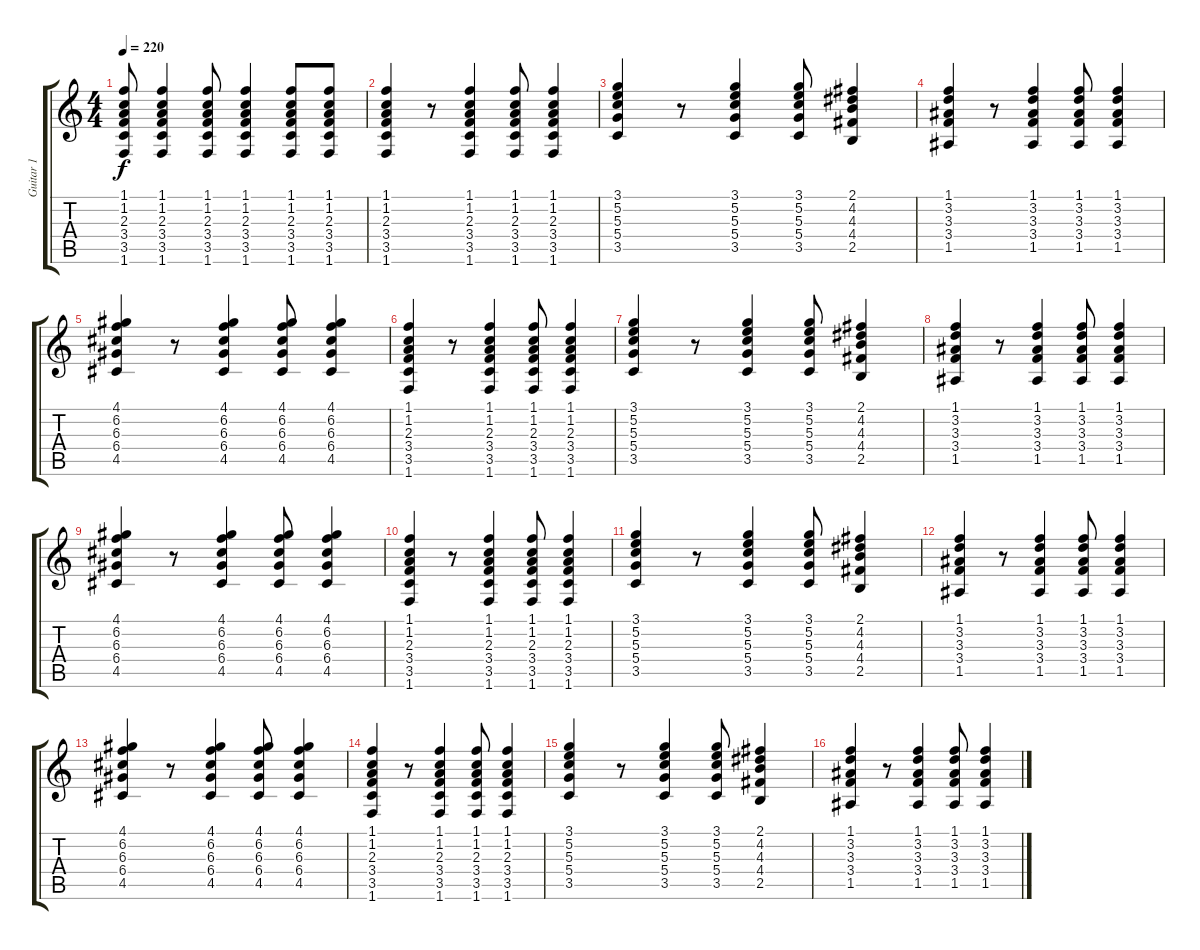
\track ("Guitar 1" "Guitar 1") {instrument overdrivenguitar}
\staff {score tabs}
\tuning (E4 B3 G3 D3 A2 E2) {hide}
\ts (4 4)
\tempo 220
\clef g2
\ks c
(1.1 1.2 2.3 3.4 3.5 1.6).8{dy f} (1.1 1.2 2.3 3.4 3.5 1.6).4 (1.1 1.2 2.3 3.4 3.5 1.6).8 (1.1 1.2 2.3 3.4 3.5 1.6).4 (1.1 1.2 2.3 3.4 3.5 1.6).8 (1.1 1.2 2.3 3.4 3.5 1.6).8 |
(1.1 1.2 2.3 3.4 3.5 1.6).4 r.8 (1.1 1.2 2.3 3.4 3.5 1.6).4 (1.1 1.2 2.3 3.4 3.5 1.6).8 (1.1 1.2 2.3 3.4 3.5 1.6).4 |
(3.1 5.2 5.3 5.4 3.5).4 r.8 (3.1 5.2 5.3 5.4 3.5).4 (3.1 5.2 5.3 5.4 3.5).8 (2.1 4.2 4.3 4.4 2.5).4 |
(1.1 3.2 3.3 3.4 1.5).4 r.8 (1.1 3.2 3.3 3.4 1.5).4 (1.1 3.2 3.3 3.4 1.5).8 (1.1 3.2 3.3 3.4 1.5).4 |
(4.1 6.2 6.3 6.4 4.5).4 r.8 (4.1 6.2 6.3 6.4 4.5).4 (4.1 6.2 6.3 6.4 4.5).8 (4.1 6.2 6.3 6.4 4.5).4 |
(1.1 1.2 2.3 3.4 3.5 1.6).4 r.8 (1.1 1.2 2.3 3.4 3.5 1.6).4 (1.1 1.2 2.3 3.4 3.5 1.6).8 (1.1 1.2 2.3 3.4 3.5 1.6).4 |
(3.1 5.2 5.3 5.4 3.5).4 r.8 (3.1 5.2 5.3 5.4 3.5).4 (3.1 5.2 5.3 5.4 3.5).8 (2.1 4.2 4.3 4.4 2.5).4 |
(1.1 3.2 3.3 3.4 1.5).4 r.8 (1.1 3.2 3.3 3.4 1.5).4 (1.1 3.2 3.3 3.4 1.5).8 (1.1 3.2 3.3 3.4 1.5).4 |
(4.1 6.2 6.3 6.4 4.5).4 r.8 (4.1 6.2 6.3 6.4 4.5).4 (4.1 6.2 6.3 6.4 4.5).8 (4.1 6.2 6.3 6.4 4.5).4 |
(1.1 1.2 2.3 3.4 3.5 1.6).4 r.8 (1.1 1.2 2.3 3.4 3.5 1.6).4 (1.1 1.2 2.3 3.4 3.5 1.6).8 (1.1 1.2 2.3 3.4 3.5 1.6).4 |
(3.1 5.2 5.3 5.4 3.5).4 r.8 (3.1 5.2 5.3 5.4 3.5).4 (3.1 5.2 5.3 5.4 3.5).8 (2.1 4.2 4.3 4.4 2.5).4 |
(1.1 3.2 3.3 3.4 1.5).4 r.8 (1.1 3.2 3.3 3.4 1.5).4 (1.1 3.2 3.3 3.4 1.5).8 (1.1 3.2 3.3 3.4 1.5).4 |
(4.1 6.2 6.3 6.4 4.5).4 r.8 (4.1 6.2 6.3 6.4 4.5).4 (4.1 6.2 6.3 6.4 4.5).8 (4.1 6.2 6.3 6.4 4.5).4 |
(1.1 1.2 2.3 3.4 3.5 1.6).4 r.8 (1.1 1.2 2.3 3.4 3.5 1.6).4 (1.1 1.2 2.3 3.4 3.5 1.6).8 (1.1 1.2 2.3 3.4 3.5 1.6).4 |
(3.1 5.2 5.3 5.4 3.5).4 r.8 (3.1 5.2 5.3 5.4 3.5).4 (3.1 5.2 5.3 5.4 3.5).8 (2.1 4.2 4.3 4.4 2.5).4 |
(1.1 3.2 3.3 3.4 1.5).4 r.8 (1.1 3.2 3.3 3.4 1.5).4 (1.1 3.2 3.3 3.4 1.5).8 (1.1 3.2 3.3 3.4 1.5).4
